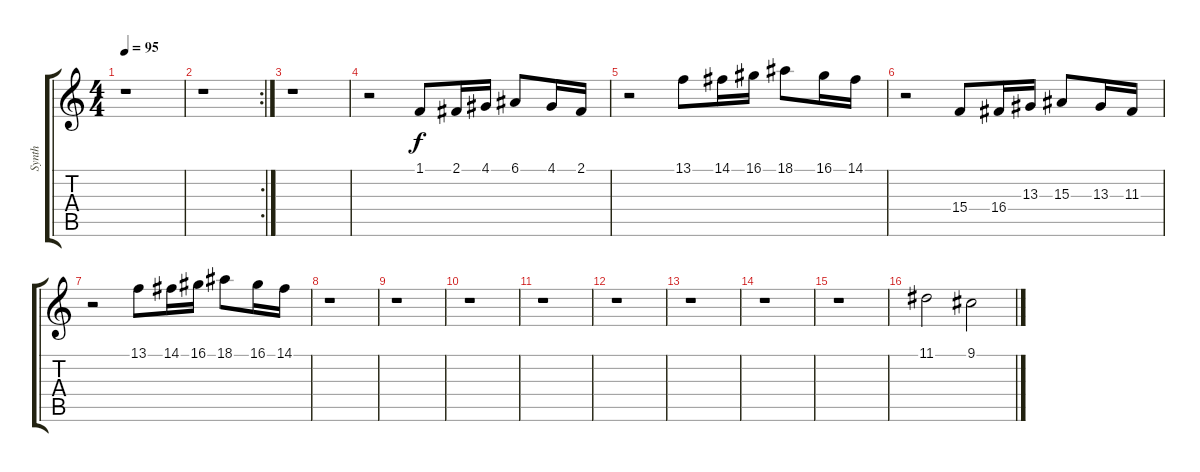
\track ("Synth" "Synth") {instrument stringensemble1}
\staff {score tabs}
\tuning (E4 B3 G3 D3 A2 E2) {hide}
\ts (4 4)
\tempo 95
\clef g2
\ks c
r.1{dy f} |
\rc 2
r.1 |
r.1 |
r.2 1.1.8 2.1.16 4.1.16 6.1.8 4.1.16 2.1.16 |
r.2 13.1.8 14.1.16 16.1.16 18.1.8 16.1.16 14.1.16 |
r.2 15.4.8 16.4.16 13.3.16 15.3.8 13.3.16 11.3.16 |
r.2 13.1.8 14.1.16 16.1.16 18.1.8 16.1.16 14.1.16 |
r.1 |
r.1 |
r.1 |
r.1 |
r.1 |
r.1 |
r.1 |
r.1 |
11.1.2 9.1.2
